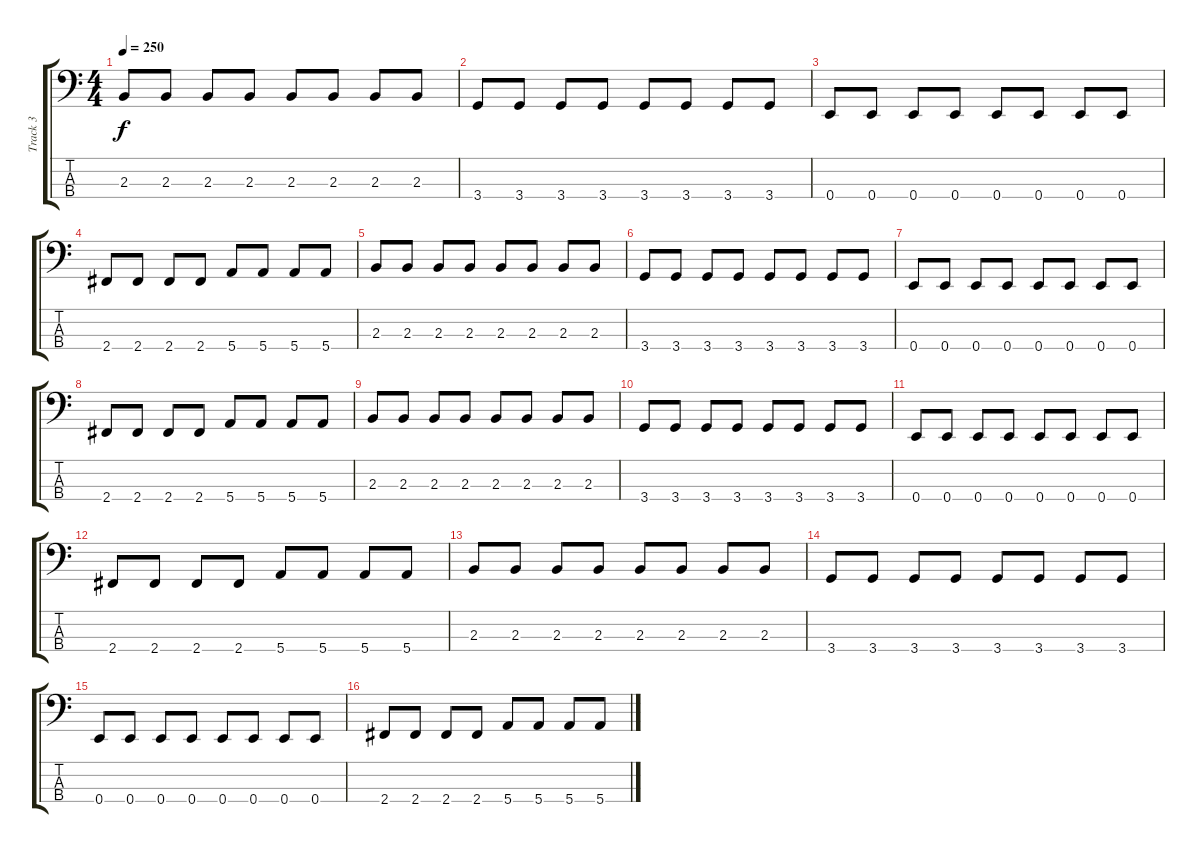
\track ("Track 3" "Track 3") {instrument electricbassfinger}
\staff {score tabs}
\tuning (G2 D2 A1 E1) {hide}
\ts (4 4)
\tempo 250
\clef f4
\ks c
2.3.8{dy f} 2.3.8 2.3.8 2.3.8 2.3.8 2.3.8 2.3.8 2.3.8 |
3.4.8 3.4.8 3.4.8 3.4.8 3.4.8 3.4.8 3.4.8 3.4.8 |
0.4.8 0.4.8 0.4.8 0.4.8 0.4.8 0.4.8 0.4.8 0.4.8 |
2.4.8 2.4.8 2.4.8 2.4.8 5.4.8 5.4.8 5.4.8 5.4.8 |
2.3.8 2.3.8 2.3.8 2.3.8 2.3.8 2.3.8 2.3.8 2.3.8 |
3.4.8 3.4.8 3.4.8 3.4.8 3.4.8 3.4.8 3.4.8 3.4.8 |
0.4.8 0.4.8 0.4.8 0.4.8 0.4.8 0.4.8 0.4.8 0.4.8 |
2.4.8 2.4.8 2.4.8 2.4.8 5.4.8 5.4.8 5.4.8 5.4.8 |
2.3.8 2.3.8 2.3.8 2.3.8 2.3.8 2.3.8 2.3.8 2.3.8 |
3.4.8 3.4.8 3.4.8 3.4.8 3.4.8 3.4.8 3.4.8 3.4.8 |
0.4.8 0.4.8 0.4.8 0.4.8 0.4.8 0.4.8 0.4.8 0.4.8 |
2.4.8 2.4.8 2.4.8 2.4.8 5.4.8 5.4.8 5.4.8 5.4.8 |
2.3.8 2.3.8 2.3.8 2.3.8 2.3.8 2.3.8 2.3.8 2.3.8 |
3.4.8 3.4.8 3.4.8 3.4.8 3.4.8 3.4.8 3.4.8 3.4.8 |
0.4.8 0.4.8 0.4.8 0.4.8 0.4.8 0.4.8 0.4.8 0.4.8 |
2.4.8 2.4.8 2.4.8 2.4.8 5.4.8 5.4.8 5.4.8 5.4.8
